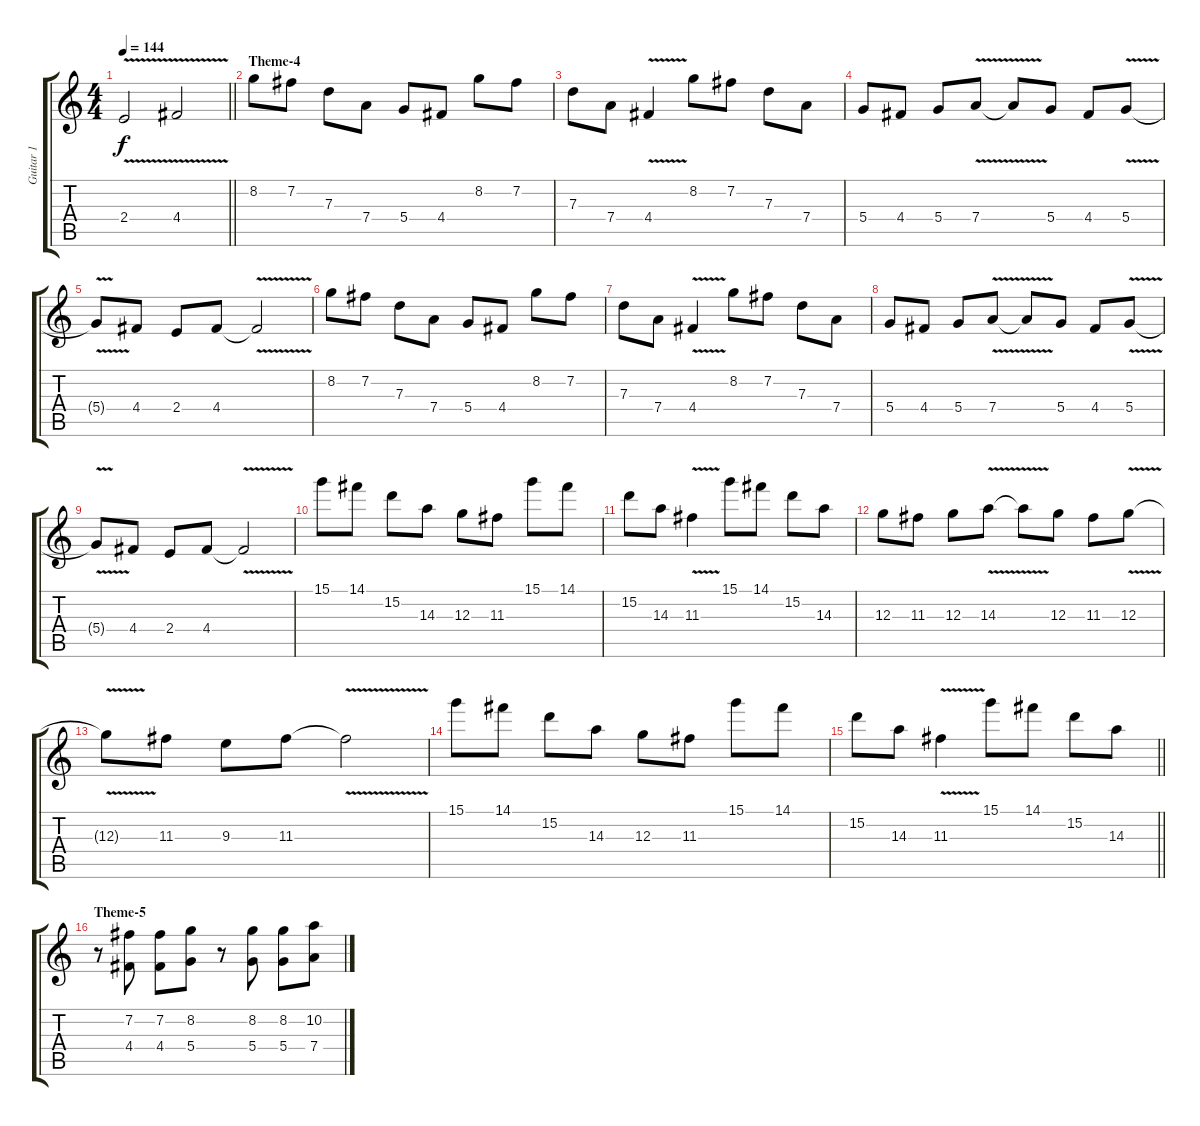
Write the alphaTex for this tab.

\track ("Guitar 1" "Guitar 1") {instrument acousticguitarsteel}
\staff {score tabs}
\tuning (E4 B3 G3 D3 A2 E2) {hide}
\ts (4 4)
\tempo 144
\clef g2
\barLineRight lightlight
\ks c
2.4{v}.2{dy f} 4.4{v}.2 |
\section ("" "Theme-4")
8.2.8 7.2.8 7.3.8 7.4.8 5.4.8 4.4.8 8.2.8 7.2.8 |
7.3.8 7.4.8 4.4{v}.4 8.2.8 7.2.8 7.3.8 7.4.8 |
5.4.8 4.4.8 5.4.8 7.4{v}.8 7.4{t}.8 5.4.8 4.4.8 5.4{v}.8 |
5.4{t}.8 4.4.8 2.4.8 4.4.8 4.4{v t}.2 |
8.2.8 7.2.8 7.3.8 7.4.8 5.4.8 4.4.8 8.2.8 7.2.8 |
7.3.8 7.4.8 4.4{v}.4 8.2.8 7.2.8 7.3.8 7.4.8 |
5.4.8 4.4.8 5.4.8 7.4{v}.8 7.4{t}.8 5.4.8 4.4.8 5.4{v}.8 |
5.4{t}.8 4.4.8 2.4.8 4.4.8 4.4{v t}.2 |
15.1.8 14.1.8 15.2.8 14.3.8 12.3.8 11.3.8 15.1.8 14.1.8 |
15.2.8 14.3.8 11.3{v}.4 15.1.8 14.1.8 15.2.8 14.3.8 |
12.3.8 11.3.8 12.3.8 14.3{v}.8 14.3{t}.8 12.3.8 11.3.8 12.3{v}.8 |
12.3{t}.8 11.3.8 9.3.8 11.3.8 11.3{v t}.2 |
15.1.8 14.1.8 15.2.8 14.3.8 12.3.8 11.3.8 15.1.8 14.1.8 |
\barLineRight lightlight
15.2.8 14.3.8 11.3{v}.4 15.1.8 14.1.8 15.2.8 14.3.8 |
\section ("" "Theme-5")
r.8 (7.2 4.4).8 (7.2 4.4).8 (8.2 5.4).8 r.8 (8.2 5.4).8 (8.2 5.4).8 (10.2 7.4).8
